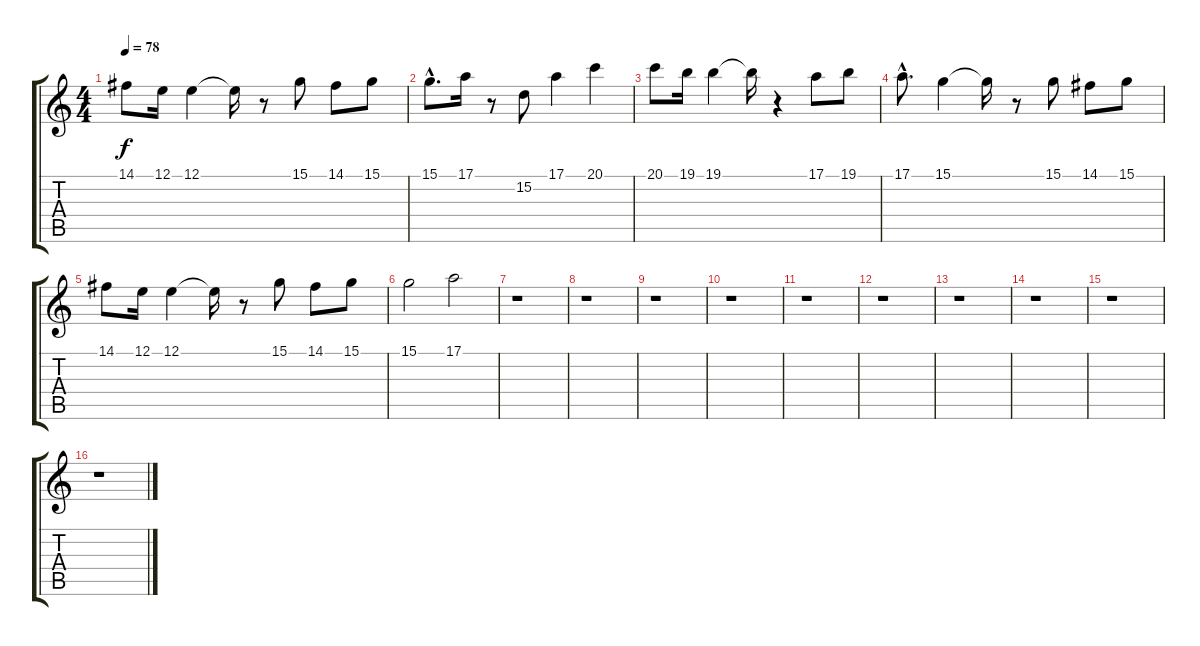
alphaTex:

\track "" {instrument reedorgan}
\staff {score tabs}
\tuning (E4 B3 G3 D3 A2 E2) {hide}
\ts (4 4)
\tempo 78
\clef g2
\ks c
14.1.8{dy f} 12.1.16 12.1.4 12.1{t}.16 r.8 15.1.8 14.1.8 15.1.8 |
15.1{hac}.8{d} 17.1.16 r.8 15.2.8 17.1.4 20.1.4 |
20.1.8 19.1.16 19.1.4 19.1{t}.16 r.4 17.1.8 19.1.8 |
17.1{hac}.8{d} 15.1.4 15.1{t}.16 r.8 15.1.8 14.1.8 15.1.8 |
14.1.8 12.1.16 12.1.4 12.1{t}.16 r.8 15.1.8 14.1.8 15.1.8 |
15.1.2 17.1.2 |
r.1 |
r.1 |
r.1 |
r.1 |
r.1 |
r.1 |
r.1 |
r.1 |
r.1 |
r.1
